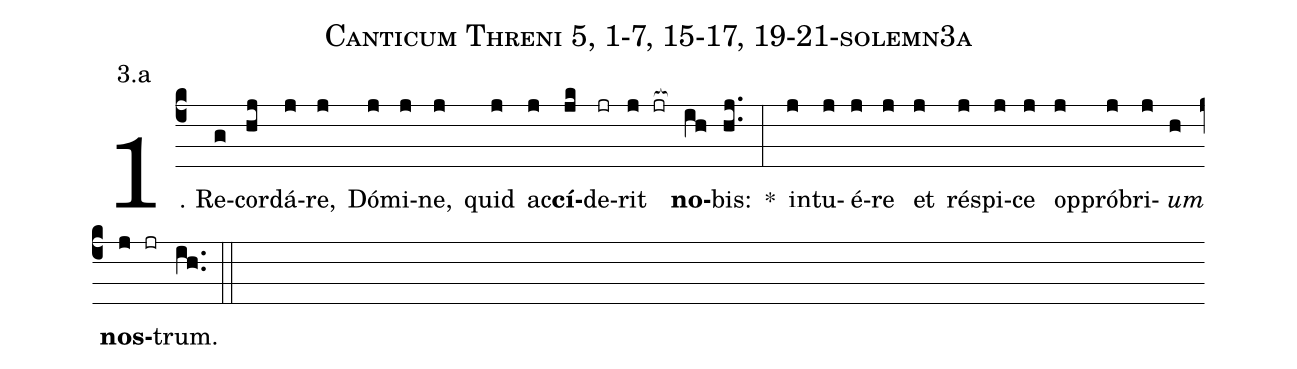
name: Canticum Threni 5, 1-7, 15-17, 19-21-solemn3a;
annotation: 3.a;
%%
(c4)1. Re(g)cor(hj)dá(j)re,(j) Dó(j)mi(j)ne,(j) quid(j) ac(j)<b>cí</b>(jk)de(jr)rit(j jr[ocb:1{]) <b>no</b>(ih[ocb:0}])bis:(hj..) *(:) in(j)tu(j)é(j)re(j) et(j) ré(j)spi(j)ce(j) op(j)pró(j)bri(j)<i>um</i>(h) <b>nos</b>(j jr)trum.(ih..) (::)
